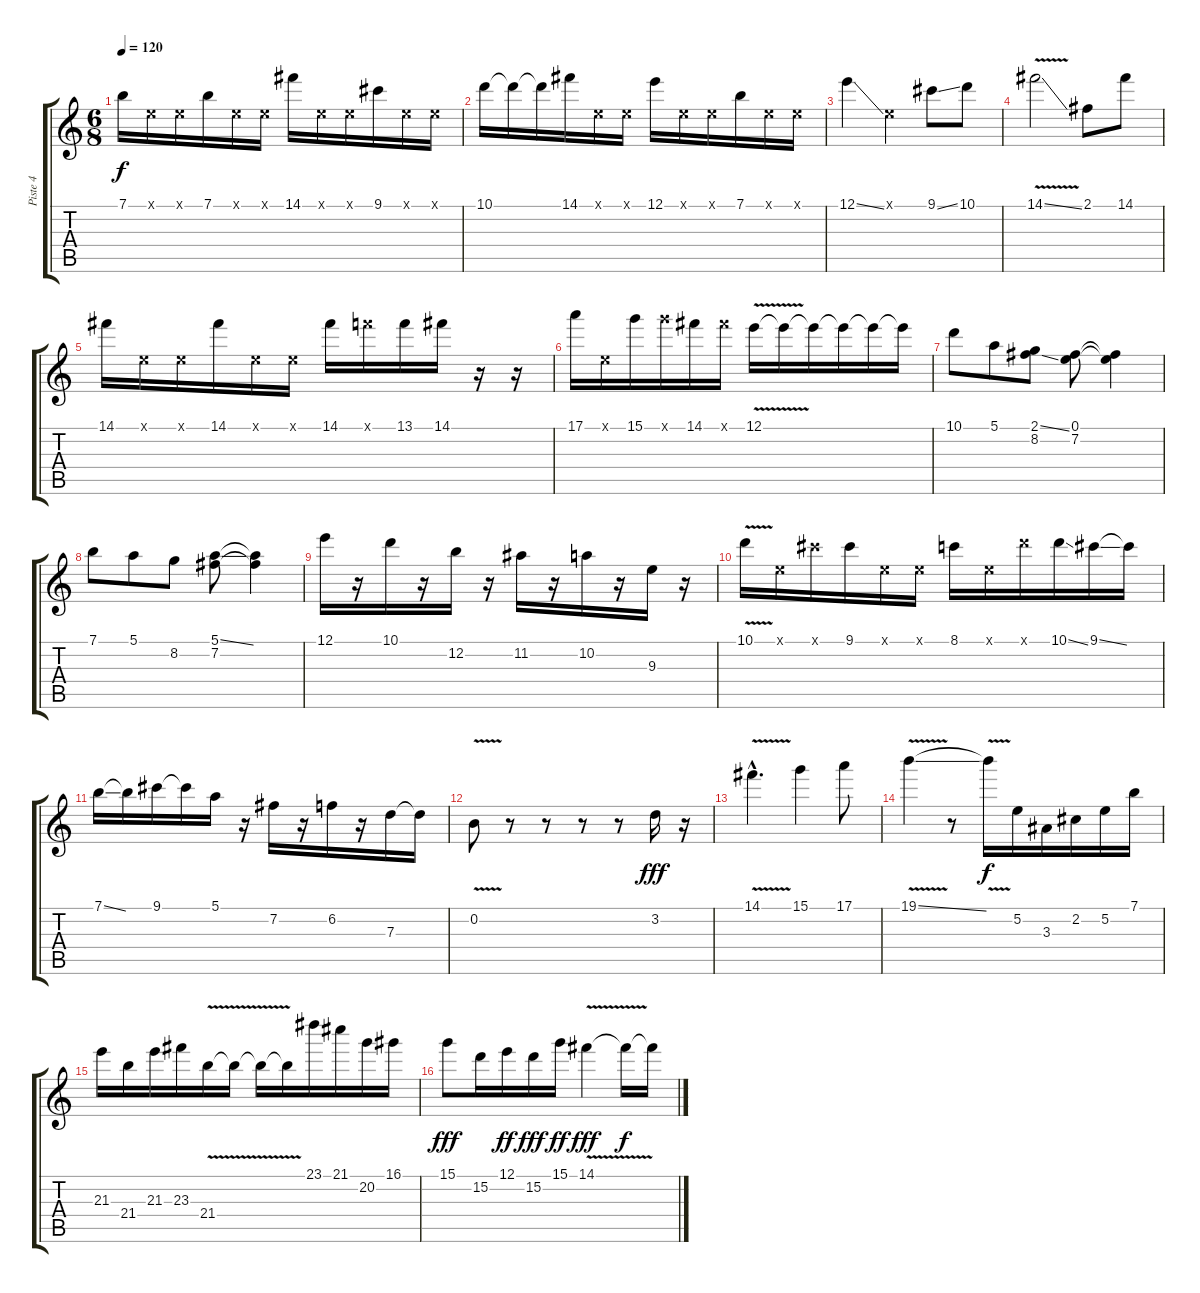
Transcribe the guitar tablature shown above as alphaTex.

\track ("Piste 4" "Piste 4") {instrument distortionguitar}
\staff {score tabs}
\tuning (E4 B3 G3 D3 A2 E2) {hide}
\ts (6 8)
\tempo 120
\clef g2
\ks c
7.1.16{dy f} 0.1{x}.16 0.1{x}.16 7.1.16 0.1{x}.16 0.1{x}.16 14.1.16 0.1{x}.16 0.1{x}.16 9.1.16 0.1{x}.16 0.1{x}.16 |
10.1.16 10.1{t}.16 10.1{t}.16 14.1.16 0.1{x}.16 0.1{x}.16 12.1.16 0.1{x}.16 0.1{x}.16 7.1.16 0.1{x}.16 0.1{x}.16 |
12.1{ss}.4 0.1{x}.4 9.1{ss}.8 10.1.8 |
14.1{v ss}.2 2.1.8 14.1.8 |
14.1.16 0.1{x}.16 0.1{x}.16 14.1.16 0.1{x}.16 0.1{x}.16 14.1.16 13.1{x}.16 13.1.16 14.1.16 r.16 r.16 |
17.1.16 0.1{x}.16 15.1.16 15.1{x}.16 14.1.16 14.1{x}.16 12.1{v}.16 12.1{t}.16 12.1{t}.16 12.1{t}.16 12.1{t}.16 12.1{t}.16 |
10.1.8 5.1.8 (2.1{ss} 8.2).8 (0.1 7.2).8 (0.1{t} 7.2{t}).4 |
7.1.8 5.1.8 8.2.8 (5.1{ss} 7.2).8 (5.1{t} 7.2{t}).4 |
12.1.16 r.16 10.1.16 r.16 12.2.16 r.16 11.2.16 r.16 10.2.16 r.16 9.3.16 r.16 |
10.1{v}.16 0.1{x}.16 9.1{x}.16 9.1.16 0.1{x}.16 0.1{x}.16 8.1.16 0.1{x}.16 10.1{x}.16 10.1{ss}.16 9.1{ss}.16 9.1{t}.16 |
7.1{ss}.16 7.1{t}.16 9.1.16 9.1{t}.16 5.1.16 r.16 7.2.16 r.16 6.2.16 r.16 7.3.16 7.3{t}.16 |
0.2{v}.8 r.8 r.8 r.8 r.8 3.2.16{dy fff} r.16 |
14.1{v hac}.4{d} 15.1.4 17.1.8 |
19.1{v ss}.4 r.8 19.1{t}.16{dy f} 5.2.16 3.3.16 2.2.16 5.2.16 7.1.16 |
21.3.16 21.4.16 21.3.16 23.3.16 21.4{v}.16 21.4{v t}.16 21.4{v t}.16 21.4{t}.16 23.1.16 21.1.16 20.2.16 16.1.16 |
15.1.8{dy fff} 15.2.16 12.1.16{dy ff} 15.2.16{dy fff} 15.1.16{dy ff} 14.1{v}.4{dy fff} 14.1{t}.16{dy f} 14.1{t}.16
